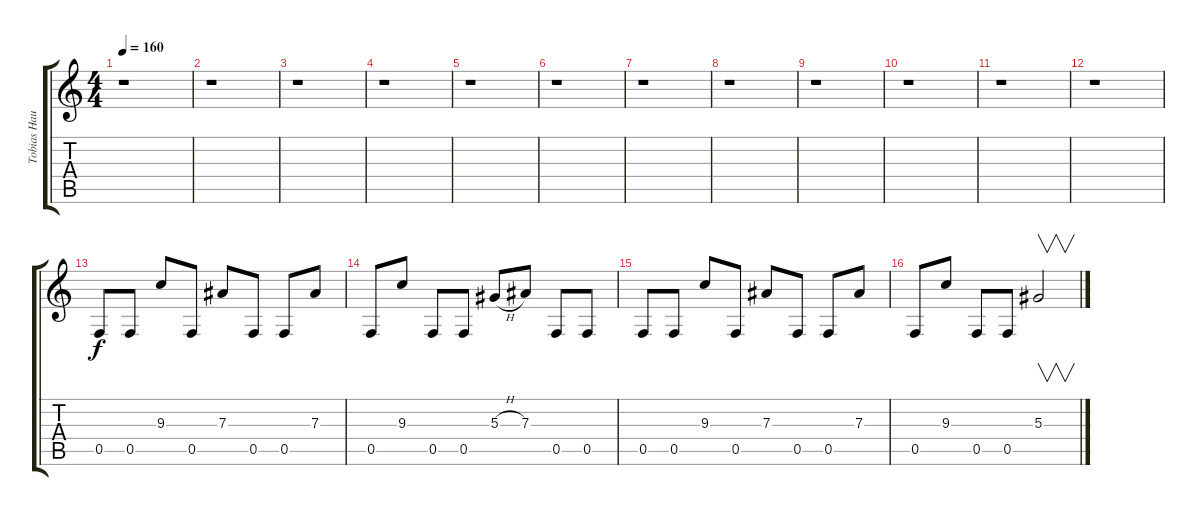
\track ("Tobias Hauke" "Tobias Hau") {instrument distortionguitar}
\staff {score tabs}
\tuning (C4 G3 Eb3 Bb2 F2 C2) {hide}
\ts (4 4)
\tempo 160
\clef g2
\ks c
r.1{dy f} |
r.1 |
r.1 |
r.1 |
r.1 |
r.1 |
r.1 |
r.1 |
r.1 |
r.1 |
r.1 |
r.1 |
0.5.8 0.5.8 9.3.8 0.5.8 7.3.8 0.5.8 0.5.8 7.3.8 |
0.5.8 9.3.8 0.5.8 0.5.8 5.3{h}.8 7.3.8 0.5.8 0.5.8 |
0.5.8 0.5.8 9.3.8 0.5.8 7.3.8 0.5.8 0.5.8 7.3.8 |
0.5.8 9.3.8 0.5.8 0.5.8 5.3.2{v}
